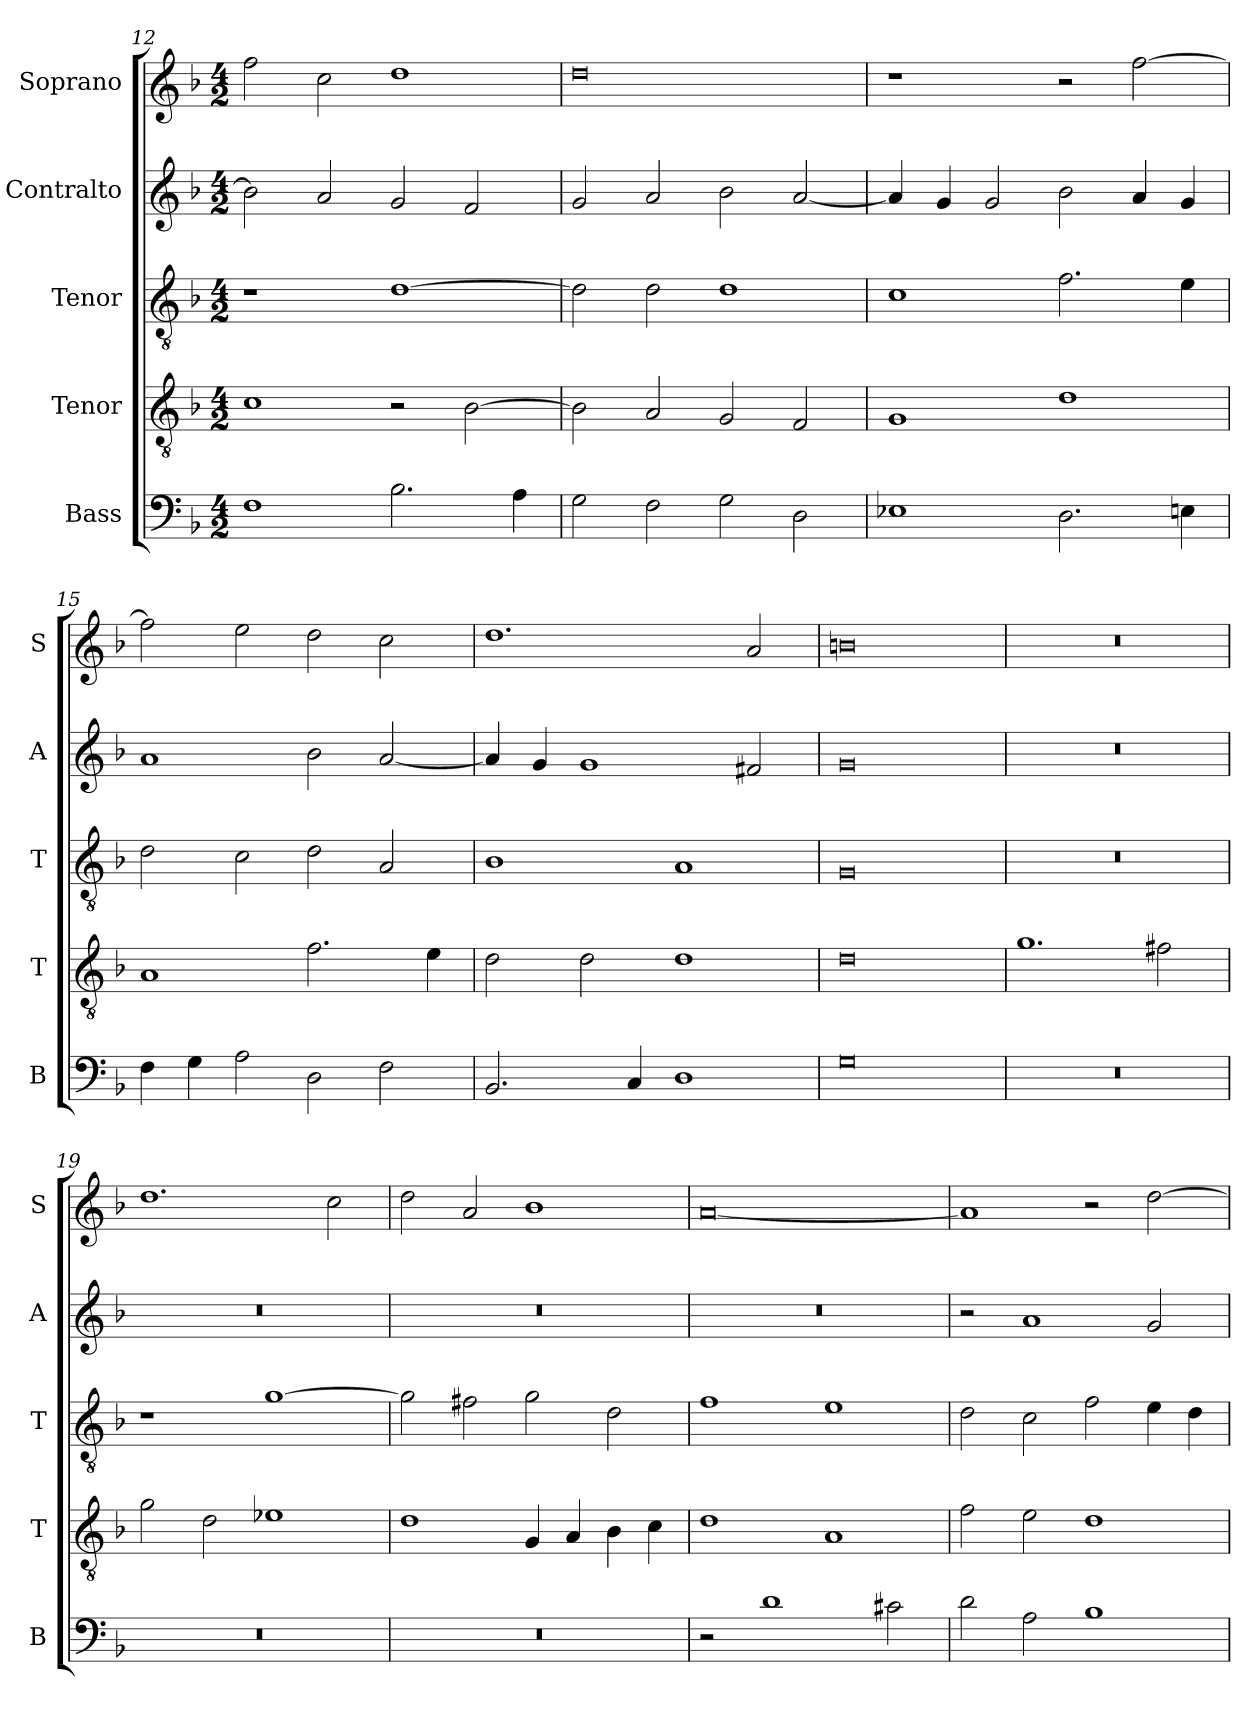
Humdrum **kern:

**kern	**kern	**kern	**kern	**kern
*part5	*part4	*part3	*part2	*part1
*staff5	*staff4	*staff3	*staff2	*staff1
*I"Bass	*I"Tenor	*I"Tenor	*I"Contralto	*I"Soprano
*I'B	*I'T	*I'T	*I'A	*I'S
*clefF4	*clefGv2	*clefGv2	*clefG2	*clefG2
*k[b-]	*k[b-]	*k[b-]	*k[b-]	*k[b-]
*G:dor	*G:dor	*G:dor	*G:dor	*G:dor
*M4/2	*M4/2	*M4/2	*M4/2	*M4/2
=12	=12	=12	=12	=12
1F	1c	1r	2b-]	2ff
.	.	.	2a	2cc
2.B-	2r	[1d	2g	1dd
.	[2B-	.	2f	.
4A	.	.	.	.
=13	=13	=13	=13	=13
2G	2B-]	2d]	2g	0dd
2F	2A	2d	2a	.
2G	2G	1d	2b-	.
2D	2F	.	[2a	.
=14	=14	=14	=14	=14
1E-X	1G	1c	4a]	1r
.	.	.	4g	.
.	.	.	2g	.
2.D	1d	2.f	2b-	2r
.	.	.	4a	[2ff
4En	.	4e	4g	.
=15	=15	=15	=15	=15
4F	1A	2d	1a	2ff]
4G	.	.	.	.
2A	.	2c	.	2ee
2D	2.f	2d	2b-	2dd
2F	.	2A	[2a	2cc
.	4e	.	.	.
=16	=16	=16	=16	=16
2.BB-	2d	1B-	4a]	1.dd
.	.	.	4g	.
.	2d	.	1g	.
4C	.	.	.	.
1D	1d	1A	.	.
.	.	.	2f#X	2a
=17	=17	=17	=17	=17
0G	0d	0G	0g	0bn
=18	=18	=18	=18	=18
0r	1.g	0r	0r	0r
.	2f#X	.	.	.
=19	=19	=19	=19	=19
0r	2g	1r	0r	1.dd
.	2d	.	.	.
.	1e-X	[1g	.	.
.	.	.	.	2cc
=20	=20	=20	=20	=20
0r	1d	2g]	0r	2dd
.	.	2f#X	.	2a
.	4G	2g	.	1b-
.	4A	.	.	.
.	4B-	2d	.	.
.	4c	.	.	.
=21	=21	=21	=21	=21
2r	1d	1f	0r	[0a
1d	.	.	.	.
.	1A	1e	.	.
2c#X	.	.	.	.
=22	=22	=22	=22	=22
2d	2f	2d	2r	1a]
2A	2e	2c	1a	.
1B-	1d	2f	.	2r
.	.	4e	2g	[2dd
.	.	4d	.	.
=	=	=	=	=
*-	*-	*-	*-	*-
